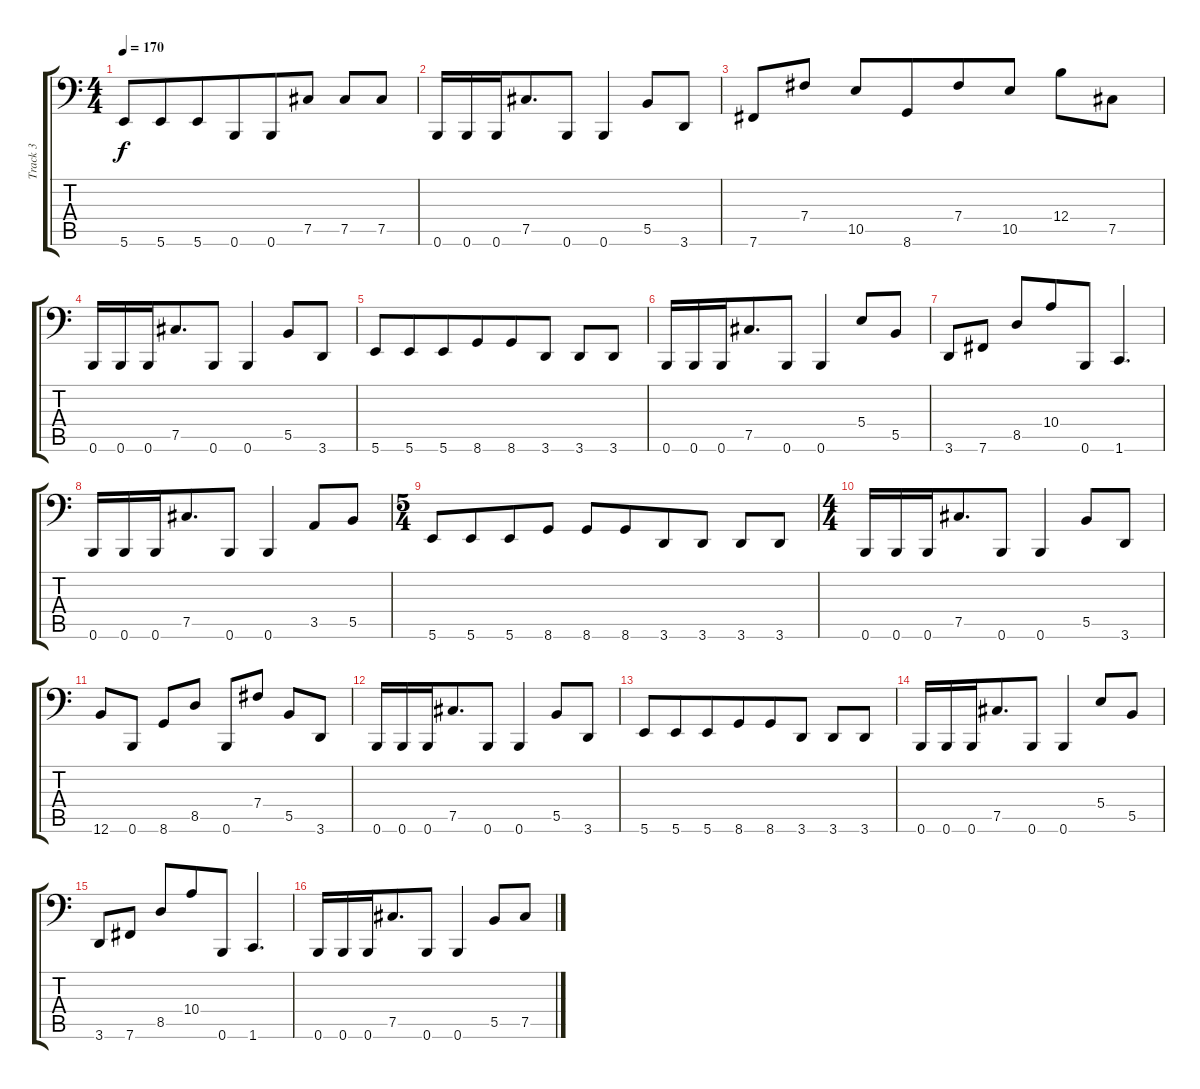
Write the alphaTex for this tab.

\track ("Track 3" "Track 3") {instrument electricbassfinger}
\staff {score tabs}
\tuning (Db3 Ab2 E2 B1 Gb1 B0) {hide}
\ts (4 4)
\tempo 170
\clef f4
\ks c
5.6.8{dy f beam merge} 5.6.8{beam merge} 5.6.8{beam merge} 0.6.8{beam merge} 0.6.8{beam merge} 7.5.8 7.5.8{beam merge} 7.5.8 |
0.6.16{beam merge} 0.6.16 0.6.16{beam merge} 7.5.8{d beam merge} 0.6.8{beam merge} 0.6.4{beam merge} 5.5.8 3.6.8 |
7.6.8{beam merge} 7.4.8 10.5.8 8.6.8{beam merge} 7.4.8 10.5.8 12.4.8 7.5.8 |
0.6.16{beam merge} 0.6.16 0.6.16{beam merge} 7.5.8{d beam merge} 0.6.8{beam merge} 0.6.4{beam merge} 5.5.8 3.6.8 |
5.6.8{beam merge} 5.6.8{beam merge} 5.6.8 8.6.8{beam merge} 8.6.8{beam merge} 3.6.8 3.6.8 3.6.8 |
0.6.16{beam merge} 0.6.16 0.6.16{beam merge} 7.5.8{d beam merge} 0.6.8{beam merge} 0.6.4{beam merge} 5.4.8 5.5.8 |
3.6.8{beam merge} 7.6.8 8.5.8{beam merge} 10.4.8{beam merge} 0.6.8{beam merge} 1.6.4{d} |
0.6.16{beam merge} 0.6.16 0.6.16{beam merge} 7.5.8{d beam merge} 0.6.8{beam merge} 0.6.4{beam merge} 3.5.8 5.5.8 |
\ts (5 4)
5.6.8{beam merge} 5.6.8{beam merge} 5.6.8{beam merge} 8.6.8 8.6.8 8.6.8{beam merge} 3.6.8 3.6.8 3.6.8 3.6.8 |
\ts (4 4)
0.6.16{beam merge} 0.6.16 0.6.16{beam merge} 7.5.8{d beam merge} 0.6.8{beam merge} 0.6.4{beam merge} 5.5.8 3.6.8 |
12.6.8{beam merge} 0.6.8 8.6.8 8.5.8 0.6.8{beam merge} 7.4.8 5.5.8 3.6.8 |
0.6.16{beam merge} 0.6.16 0.6.16{beam merge} 7.5.8{d beam merge} 0.6.8{beam merge} 0.6.4{beam merge} 5.5.8 3.6.8 |
5.6.8{beam merge} 5.6.8{beam merge} 5.6.8 8.6.8{beam merge} 8.6.8{beam merge} 3.6.8 3.6.8 3.6.8 |
0.6.16{beam merge} 0.6.16 0.6.16{beam merge} 7.5.8{d beam merge} 0.6.8{beam merge} 0.6.4{beam merge} 5.4.8 5.5.8 |
3.6.8{beam merge} 7.6.8 8.5.8{beam merge} 10.4.8{beam merge} 0.6.8{beam merge} 1.6.4{d} |
0.6.16{beam merge} 0.6.16 0.6.16{beam merge} 7.5.8{d beam merge} 0.6.8{beam merge} 0.6.4{beam merge} 5.5.8 7.5.8
